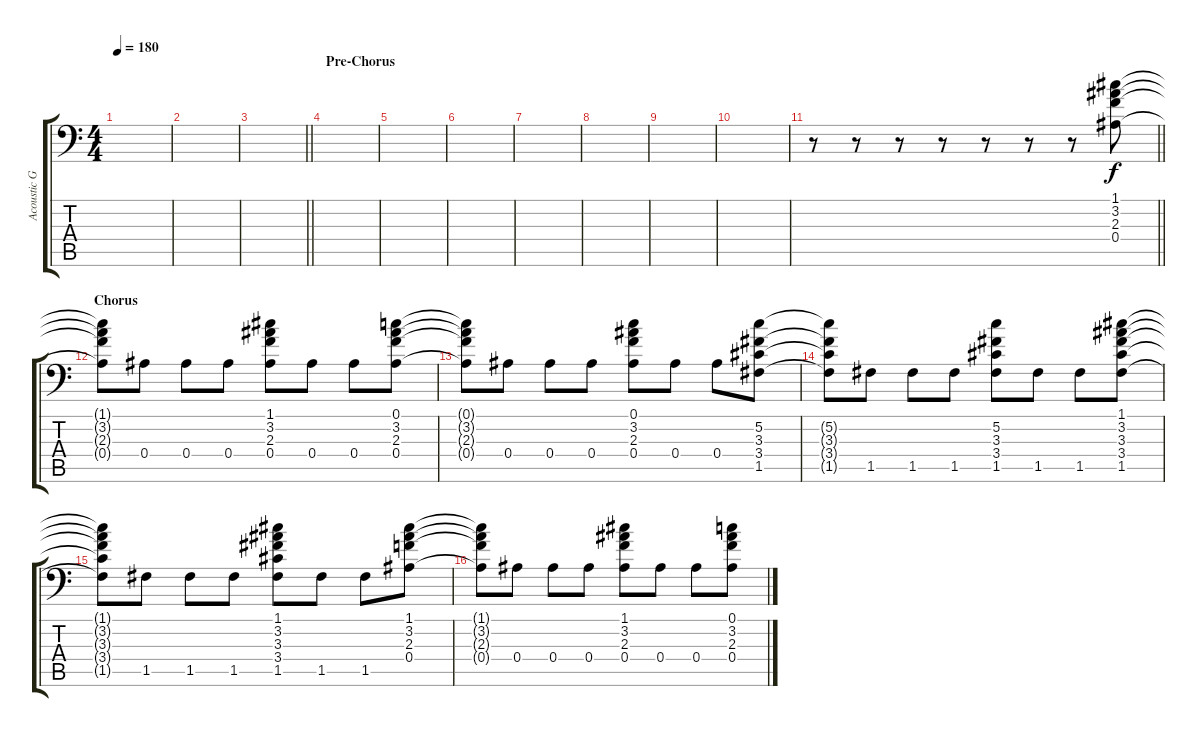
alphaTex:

\track ("Acoustic Guitar" "Acoustic G") {instrument acousticguitarnylon}
\staff {score tabs}
\tuning (C4 G3 Eb3 Bb2 F2 Bb1) {hide}
\ts (4 4)
\tempo 180
\clef f4
\ks c
|
|
\barLineRight lightlight
|
\section ("" "Pre-Chorus")
|
|
|
|
|
|
|
\barLineRight lightlight
r.8 r.8 r.8 r.8 r.8 r.8 r.8 (1.1 3.2 2.3 0.4).8 |
\section ("" "Chorus")
(1.1{t} 3.2{t} 2.3{t} 0.4{t}).8 0.4.8 0.4.8 0.4.8 (1.1 3.2 2.3 0.4).8 0.4.8 0.4.8 (0.1 3.2 2.3 0.4).8 |
(0.1{t} 3.2{t} 2.3{t} 0.4{t}).8 0.4.8 0.4.8 0.4.8 (0.1 3.2 2.3 0.4).8 0.4.8 0.4.8 (5.2 3.3 3.4 1.5).8 |
(5.2{t} 3.3{t} 3.4{t} 1.5{t}).8 1.5.8 1.5.8 1.5.8 (5.2 3.3 3.4 1.5).8 1.5.8 1.5.8 (1.1 3.2 3.3 3.4 1.5).8 |
(1.1{t} 3.2{t} 3.3{t} 3.4{t} 1.5{t}).8 1.5.8 1.5.8 1.5.8 (1.1 3.2 3.3 3.4 1.5).8 1.5.8 1.5.8 (1.1 3.2 2.3 0.4).8 |
(1.1{t} 3.2{t} 2.3{t} 0.4{t}).8 0.4.8 0.4.8 0.4.8 (1.1 3.2 2.3 0.4).8 0.4.8 0.4.8 (0.1 3.2 2.3 0.4).8
